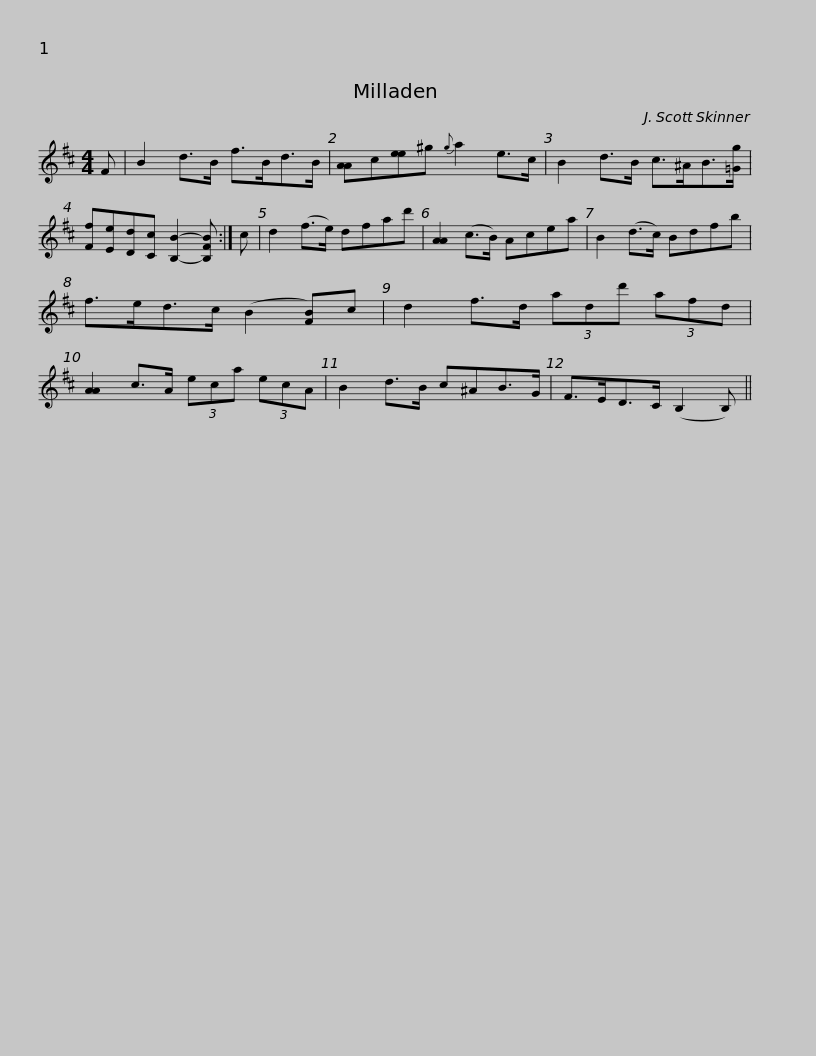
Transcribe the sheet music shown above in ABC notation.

X:1
L:1/8
M:4/4
I:linebreak $
K:Bmin
V:1 treble
V:1
 F | B2 d>B f>Bd>B | [AA]c[ee]^g{g} a2 e>c | B2 d>B c>^AB>[=Gg] | [Ff][Ee][Dd][Cc] [B,B]2- [B,FB] :| %5
 c |$ d2 (f>e) dfad' | [AA]2 (c>B) Acea | B2 (d>c) Bdfb | f>ed>c (B2 [FB])c | %10
 d2 f>d (3add' (3afd |$ [AA]2 c>A (3eca (3ecA | B2 d>B c^AB>G | F>ED>C (B,2 B,) || %14
